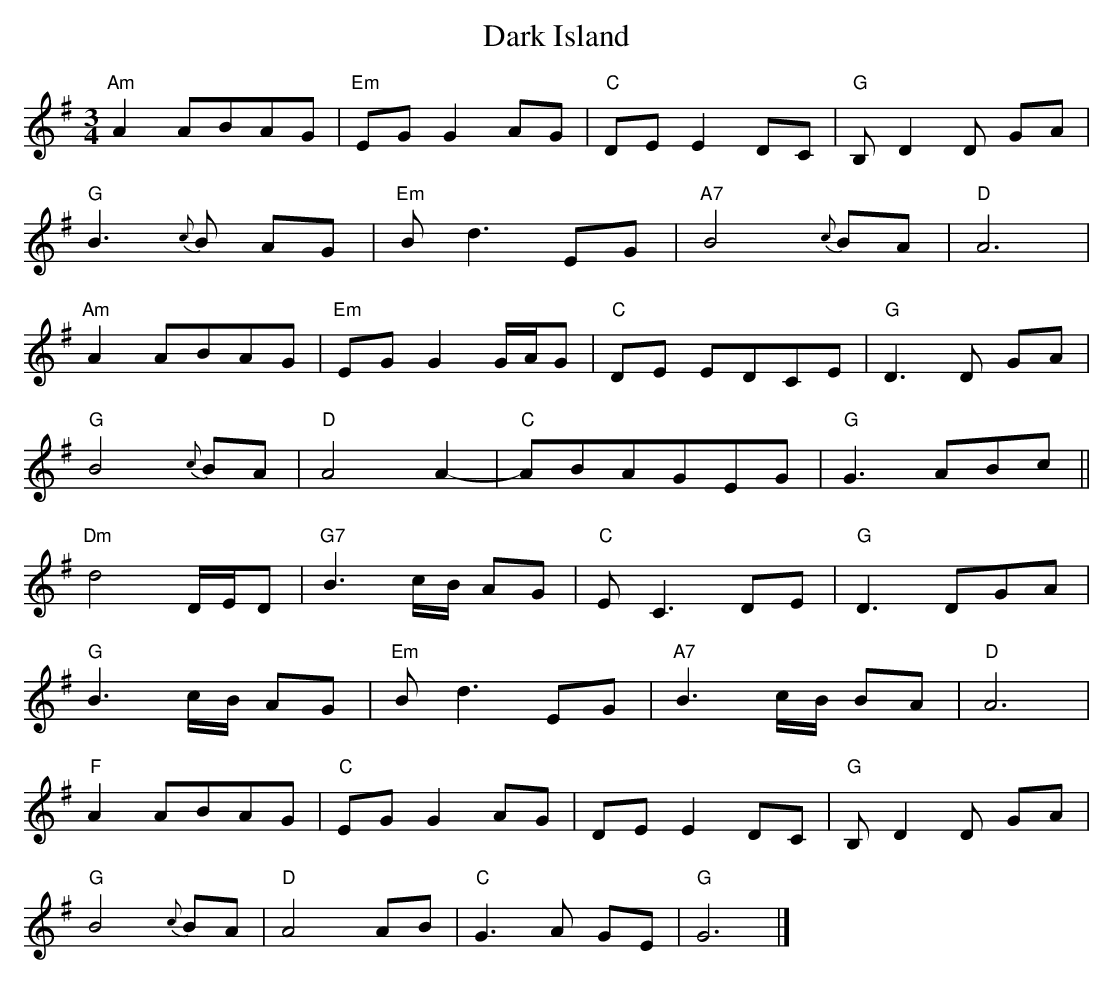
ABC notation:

X:1
T: Dark Island
M: 3/4
L: 1/8
K: G
"Am"A2ABAG|"Em"EGG2AG|"C"DEE2DC|"G"B,D2D GA|
"G"B3{c}B AG|"Em"Bd3EG|"A7"B4{c}BA|"D"A6|
"Am"A2ABAG|"Em"EGG2G/A/G|"C"DE EDCE|"G"D3D GA|
"G"B4{c}BA|"D"A4A2-|"C"ABAGEG|"G"G3ABc||
"Dm"d4D/E/D|"G7"B3c/B/ AG|"C"EC3DE|"G"D3DGA|
"G"B3c/B/ AG|"Em"Bd3EG|"A7"B3c/B/ BA|"D"A6|
"F"A2ABAG|"C"EGG2AG|DEE2DC|"G"B,D2D GA|
"G"B4{c}BA|"D"A4AB|"C"G3A GE|"G"G6|]
